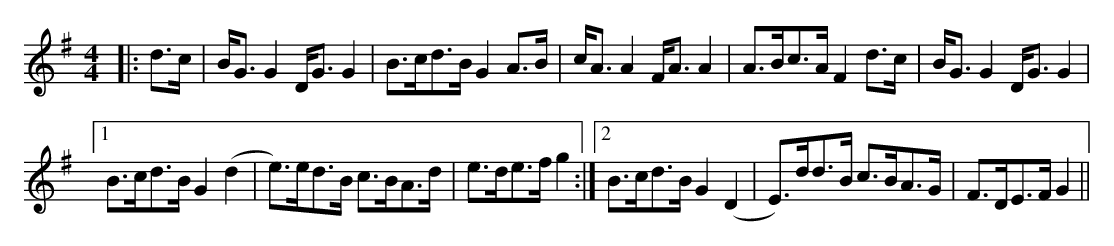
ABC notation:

X:1
M:4/4
K:G
|:d>c | B<G G2 D<G G2 | B>cd>B G2 A>B | c<A A2 F<A A2 | A>Bc>A F2 d>c | B<G G2 D<G G2|
[1 B>cd>B G2(d2 |e)>ed>B c>BA>d | e>de>f g2 :|2 B>cd>B G2(D2 | E)>dd>B c>BA>G | F>DE>F G2 ||
